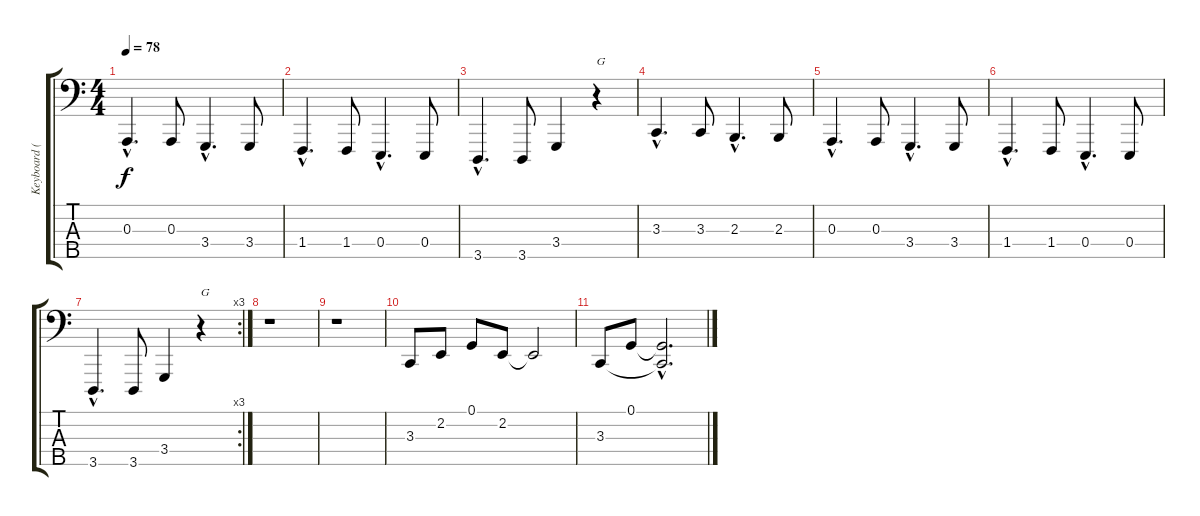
\track ("Keyboard (L)" "Keyboard (") {instrument acousticgrandpiano}
\staff {score tabs}
\tuning (G2 D2 A1 E1 B0) {hide}
\ts (4 4)
\tempo 78
\clef f4
\ks c
0.3{hac}.4{d dy f} 0.3.8 3.4{hac}.4{d} 3.4.8 |
1.4{hac}.4{d} 1.4.8 0.4{hac}.4{d} 0.4.8 |
3.5{hac}.4{d} 3.5.8 3.4.4 r.4{txt "G"} |
3.3{hac}.4{d} 3.3.8 2.3{hac}.4{d} 2.3.8 |
0.3{hac}.4{d} 0.3.8 3.4{hac}.4{d} 3.4.8 |
1.4{hac}.4{d} 1.4.8 0.4{hac}.4{d} 0.4.8 |
\rc 3
3.5{hac}.4{d} 3.5.8 3.4.4 r.4{txt "G"} |
r.1 |
r.1 |
3.3.8 2.2.8 0.1.8 2.2.8 2.2{t}.2 |
3.3.8 0.1.8 (0.1{hac t} 3.3{hac t}).2{d}
